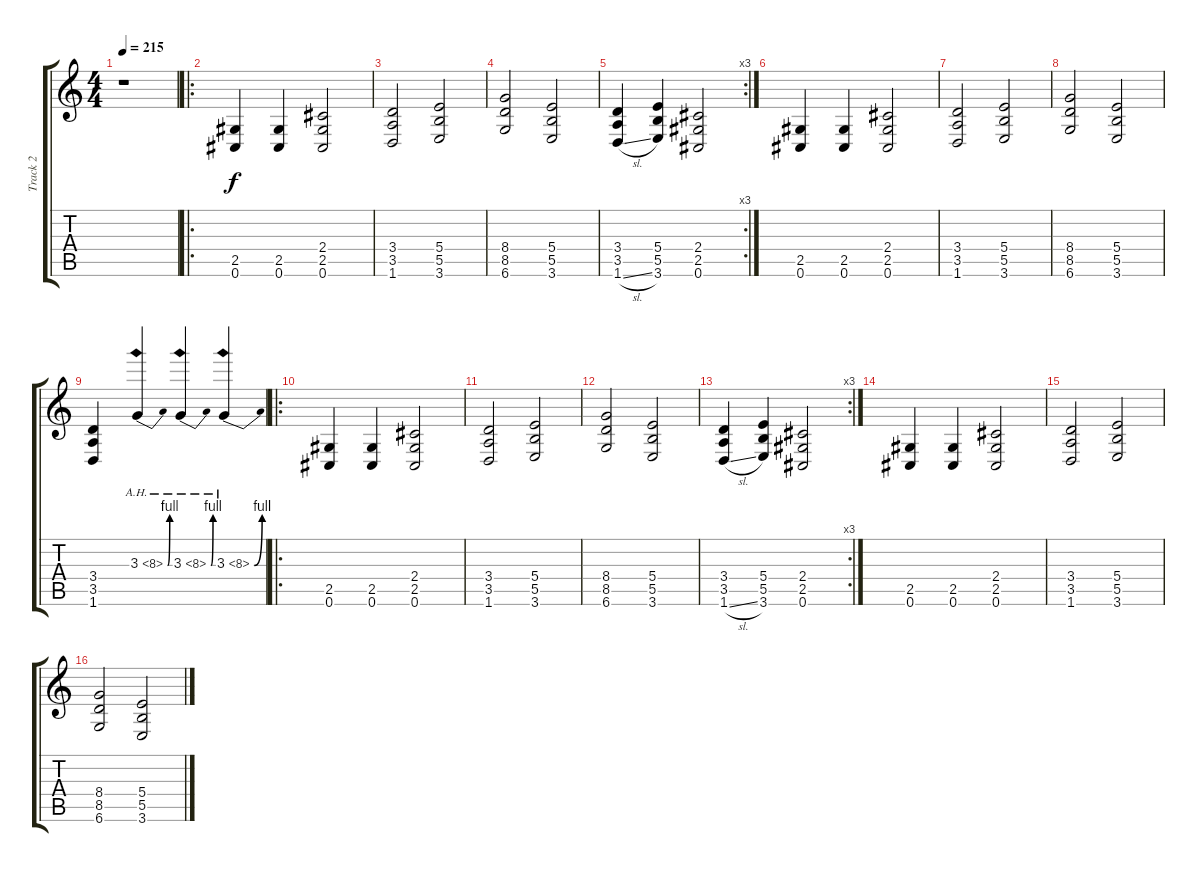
\track ("Track 2" "Track 2") {instrument distortionguitar}
\staff {score tabs}
\tuning (Db4 Ab3 E3 B2 Gb2 Db2) {hide}
\ts (4 4)
\tempo 215
\clef g2
\ks c
r.1{dy f} |
\ro
(2.5 0.6).4 (2.5 0.6).4 (2.4 2.5 0.6).2 |
(3.4 3.5 1.6).2 (5.4 5.5 3.6).2 |
(8.4 8.5 6.6).2 (5.4 5.5 3.6).2 |
\rc 3
(3.4 3.5 1.6{sl}).4 (5.4 5.5 3.6).4 (2.4 2.5 0.6).2 |
(2.5 0.6).4 (2.5 0.6).4 (2.4 2.5 0.6).2 |
(3.4 3.5 1.6).2 (5.4 5.5 3.6).2 |
(8.4 8.5 6.6).2 (5.4 5.5 3.6).2 |
(3.4 3.5 1.6).4 3.3{be (bend 0 0 60 4) ah 5}.4 3.3{be (bend 0 0 60 4) ah 5}.4 3.3{be (bend 0 0 60 4) ah 5}.4 |
\ro
(2.5 0.6).4 (2.5 0.6).4 (2.4 2.5 0.6).2 |
(3.4 3.5 1.6).2 (5.4 5.5 3.6).2 |
(8.4 8.5 6.6).2 (5.4 5.5 3.6).2 |
\rc 3
(3.4 3.5 1.6{sl}).4 (5.4 5.5 3.6).4 (2.4 2.5 0.6).2 |
(2.5 0.6).4 (2.5 0.6).4 (2.4 2.5 0.6).2 |
(3.4 3.5 1.6).2 (5.4 5.5 3.6).2 |
(8.4 8.5 6.6).2 (5.4 5.5 3.6).2
